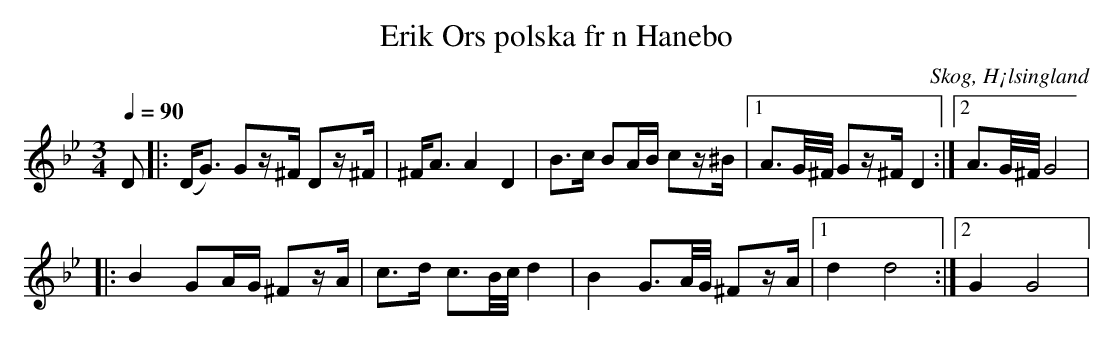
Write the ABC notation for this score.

X:1
T: Erik Ors polska fr n Hanebo
O: Skog, H¡lsingland
M: 3/4
L: 1/16
Q: 1/4=90
K: Gm
D2|:(D2<G2) G2z^F D2z^F|^F2<A2 A4 D4|B2>c2 B2AB c2z^B|1 A2>G^F/ G2z^F D4:|2 A2>G^F/ G8|
|:B4 G2AG ^F2zA|c2>d2 c2>Bc/ d4|B4 G2>AG/ ^F2zA|1 d4 d8:|2 G4 G8|
